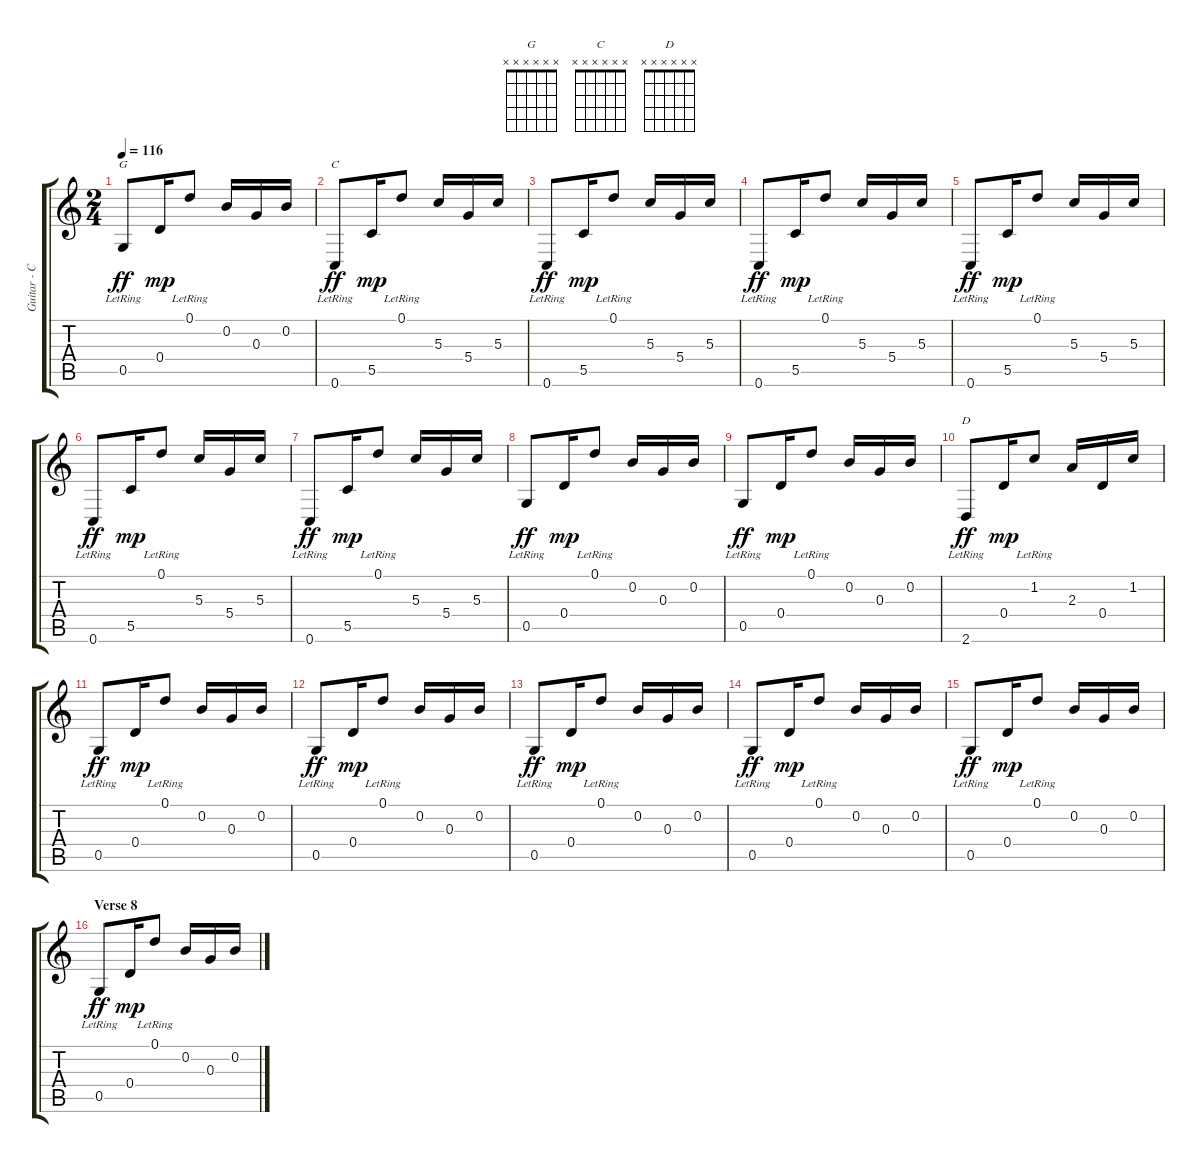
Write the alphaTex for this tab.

\track ("Guitar - CGDGBD" "Guitar - C") {instrument acousticguitarnylon}
\staff {score tabs}
\tuning (D4 B3 G3 D3 G2 C2) {hide}
\chord ("G" x x x x x x) {firstfret 0}
\chord ("C" x x x x x x) {firstfret 0}
\chord ("D" x x x x x x) {firstfret 0}
\ts (2 4)
\tempo 116
\clef g2
\ks c
0.5{lr}.8{ch "G" dy ff} 0.4.16{dy mp} 0.1{lr}.8 0.2.16 0.3.16 0.2.16 |
0.6{lr}.8{ch "C" dy ff} 5.5.16{dy mp} 0.1{lr}.8 5.3.16 5.4.16 5.3.16 |
0.6{lr}.8{dy ff} 5.5.16{dy mp} 0.1{lr}.8 5.3.16 5.4.16 5.3.16 |
0.6{lr}.8{dy ff} 5.5.16{dy mp} 0.1{lr}.8 5.3.16 5.4.16 5.3.16 |
0.6{lr}.8{dy ff} 5.5.16{dy mp} 0.1{lr}.8 5.3.16 5.4.16 5.3.16 |
0.6{lr}.8{dy ff} 5.5.16{dy mp} 0.1{lr}.8 5.3.16 5.4.16 5.3.16 |
0.6{lr}.8{dy ff} 5.5.16{dy mp} 0.1{lr}.8 5.3.16 5.4.16 5.3.16 |
0.5{lr}.8{dy ff} 0.4.16{dy mp} 0.1{lr}.8 0.2.16 0.3.16 0.2.16 |
0.5{lr}.8{dy ff} 0.4.16{dy mp} 0.1{lr}.8 0.2.16 0.3.16 0.2.16 |
2.6{lr}.8{ch "D" dy ff} 0.4.16{dy mp} 1.2{lr}.8 2.3.16 0.4.16 1.2.16 |
0.5{lr}.8{dy ff} 0.4.16{dy mp} 0.1{lr}.8 0.2.16 0.3.16 0.2.16 |
0.5{lr}.8{dy ff} 0.4.16{dy mp} 0.1{lr}.8 0.2.16 0.3.16 0.2.16 |
0.5{lr}.8{dy ff} 0.4.16{dy mp} 0.1{lr}.8 0.2.16 0.3.16 0.2.16 |
0.5{lr}.8{dy ff} 0.4.16{dy mp} 0.1{lr}.8 0.2.16 0.3.16 0.2.16 |
0.5{lr}.8{dy ff} 0.4.16{dy mp} 0.1{lr}.8 0.2.16 0.3.16 0.2.16 |
\section ("" "Verse 8")
0.5{lr}.8{dy ff} 0.4.16{dy mp} 0.1{lr}.8 0.2.16 0.3.16 0.2.16
